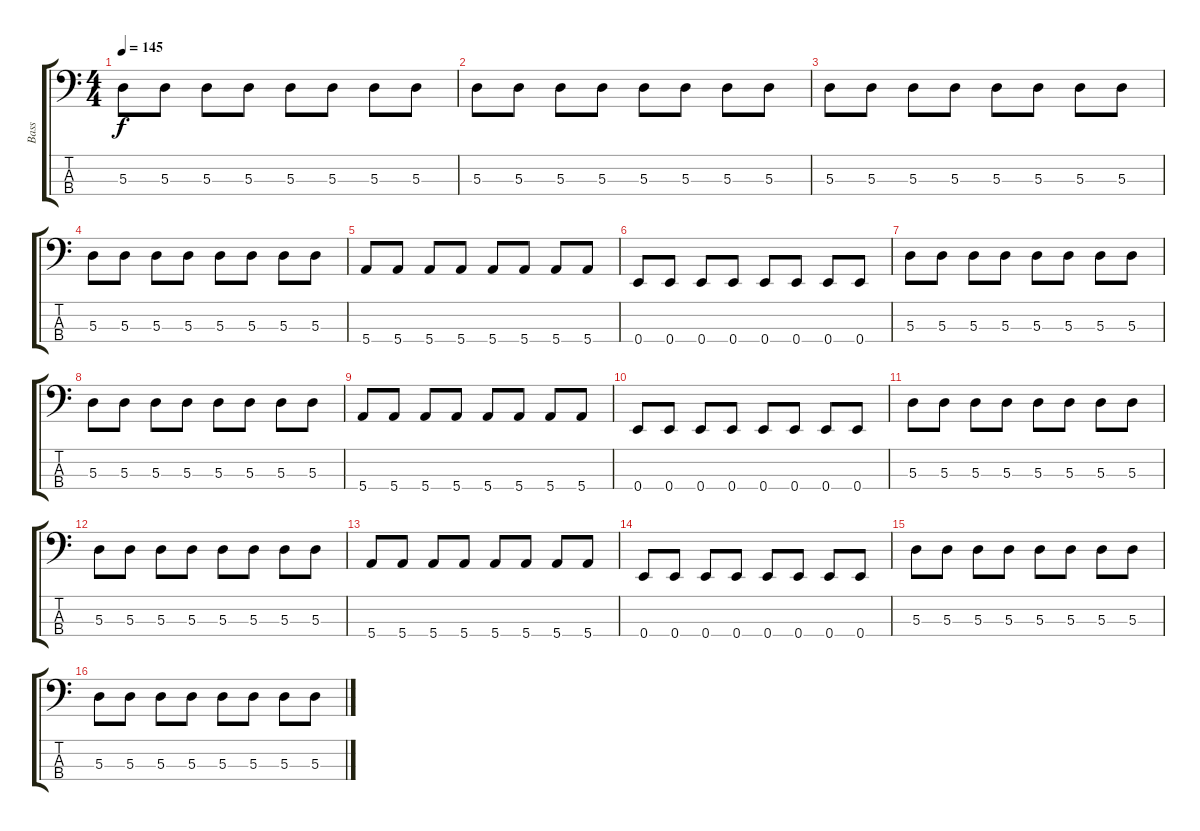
\track ("Bass" "Bass") {instrument electricbasspick}
\staff {score tabs}
\tuning (G2 D2 A1 E1) {hide}
\ts (4 4)
\tempo 145
\clef f4
\ks c
5.3.8{dy f} 5.3.8 5.3.8 5.3.8 5.3.8 5.3.8 5.3.8 5.3.8 |
5.3.8 5.3.8 5.3.8 5.3.8 5.3.8 5.3.8 5.3.8 5.3.8 |
5.3.8 5.3.8 5.3.8 5.3.8 5.3.8 5.3.8 5.3.8 5.3.8 |
5.3.8 5.3.8 5.3.8 5.3.8 5.3.8 5.3.8 5.3.8 5.3.8 |
5.4.8 5.4.8 5.4.8 5.4.8 5.4.8 5.4.8 5.4.8 5.4.8 |
0.4.8 0.4.8 0.4.8 0.4.8 0.4.8 0.4.8 0.4.8 0.4.8 |
5.3.8 5.3.8 5.3.8 5.3.8 5.3.8 5.3.8 5.3.8 5.3.8 |
5.3.8 5.3.8 5.3.8 5.3.8 5.3.8 5.3.8 5.3.8 5.3.8 |
5.4.8 5.4.8 5.4.8 5.4.8 5.4.8 5.4.8 5.4.8 5.4.8 |
0.4.8 0.4.8 0.4.8 0.4.8 0.4.8 0.4.8 0.4.8 0.4.8 |
5.3.8 5.3.8 5.3.8 5.3.8 5.3.8 5.3.8 5.3.8 5.3.8 |
5.3.8 5.3.8 5.3.8 5.3.8 5.3.8 5.3.8 5.3.8 5.3.8 |
5.4.8 5.4.8 5.4.8 5.4.8 5.4.8 5.4.8 5.4.8 5.4.8 |
0.4.8 0.4.8 0.4.8 0.4.8 0.4.8 0.4.8 0.4.8 0.4.8 |
5.3.8 5.3.8 5.3.8 5.3.8 5.3.8 5.3.8 5.3.8 5.3.8 |
5.3.8 5.3.8 5.3.8 5.3.8 5.3.8 5.3.8 5.3.8 5.3.8
